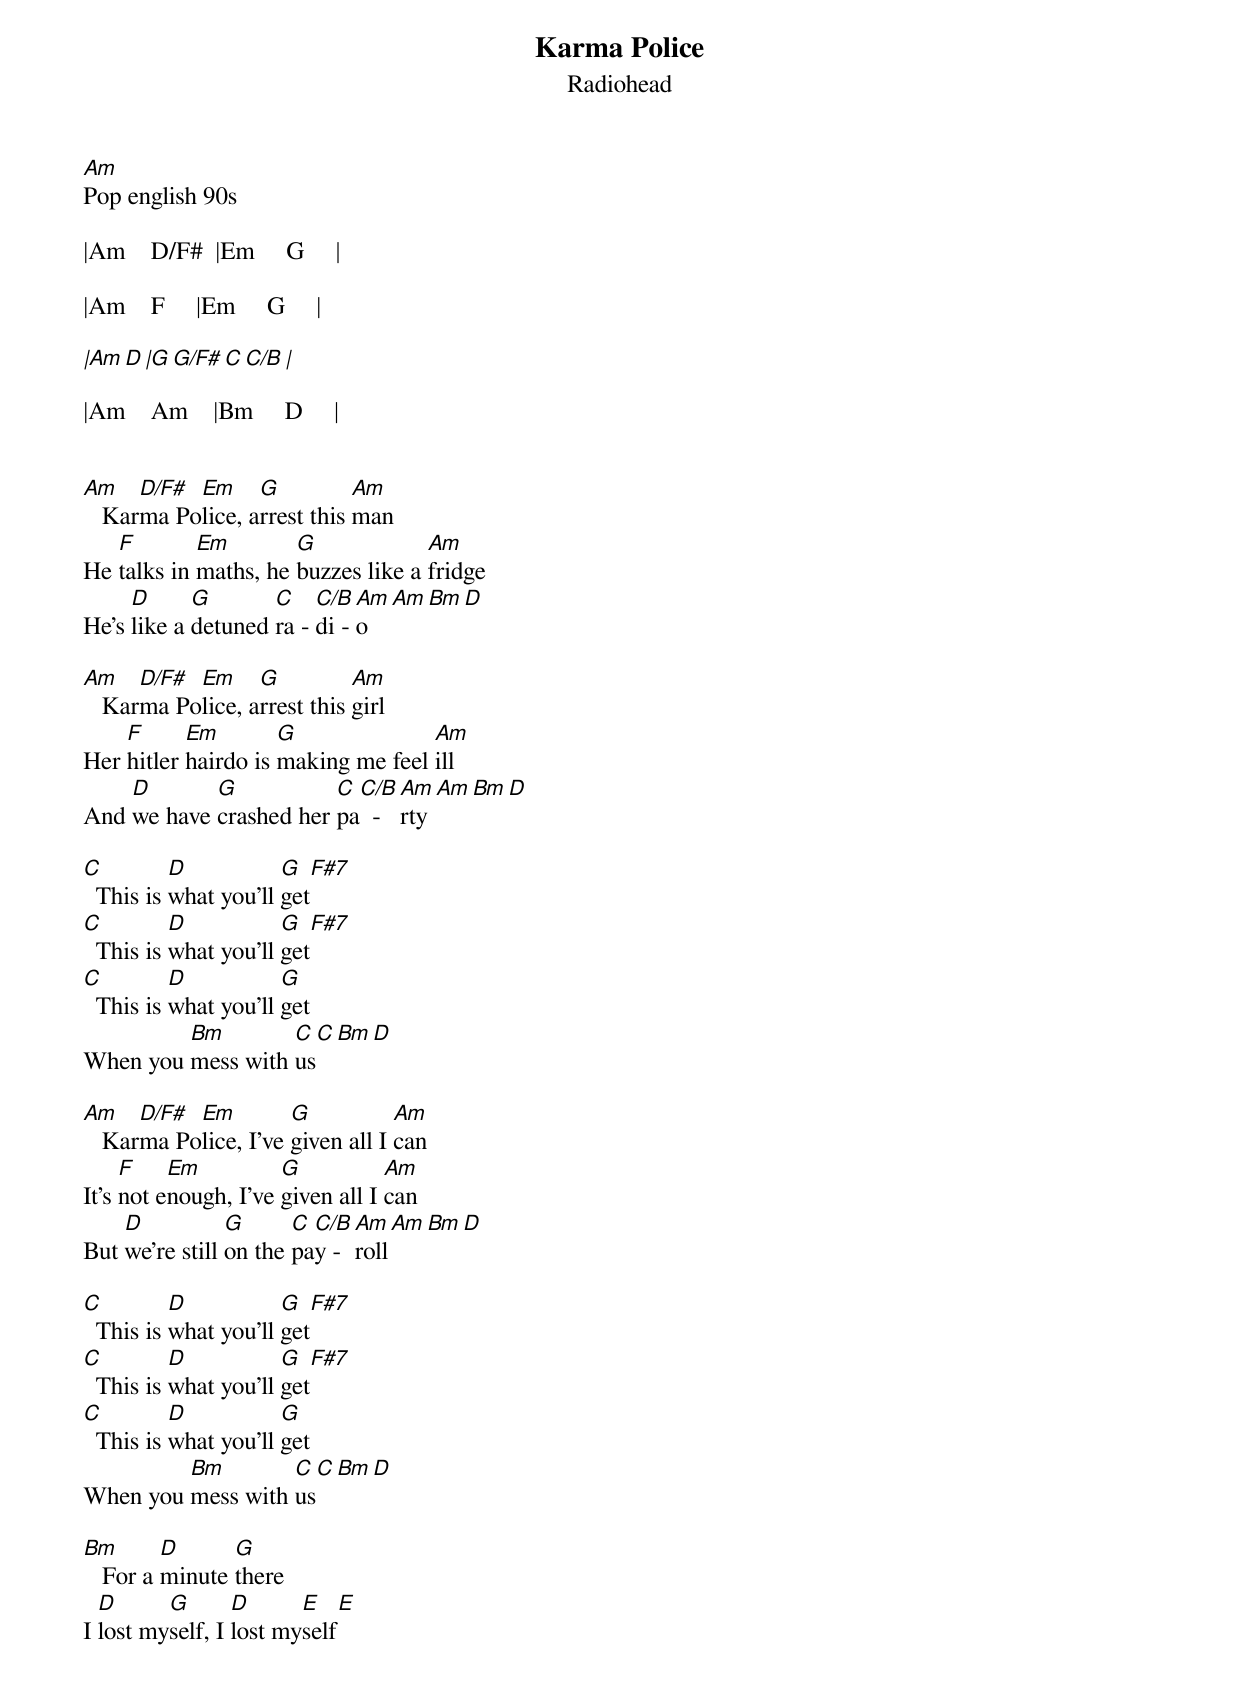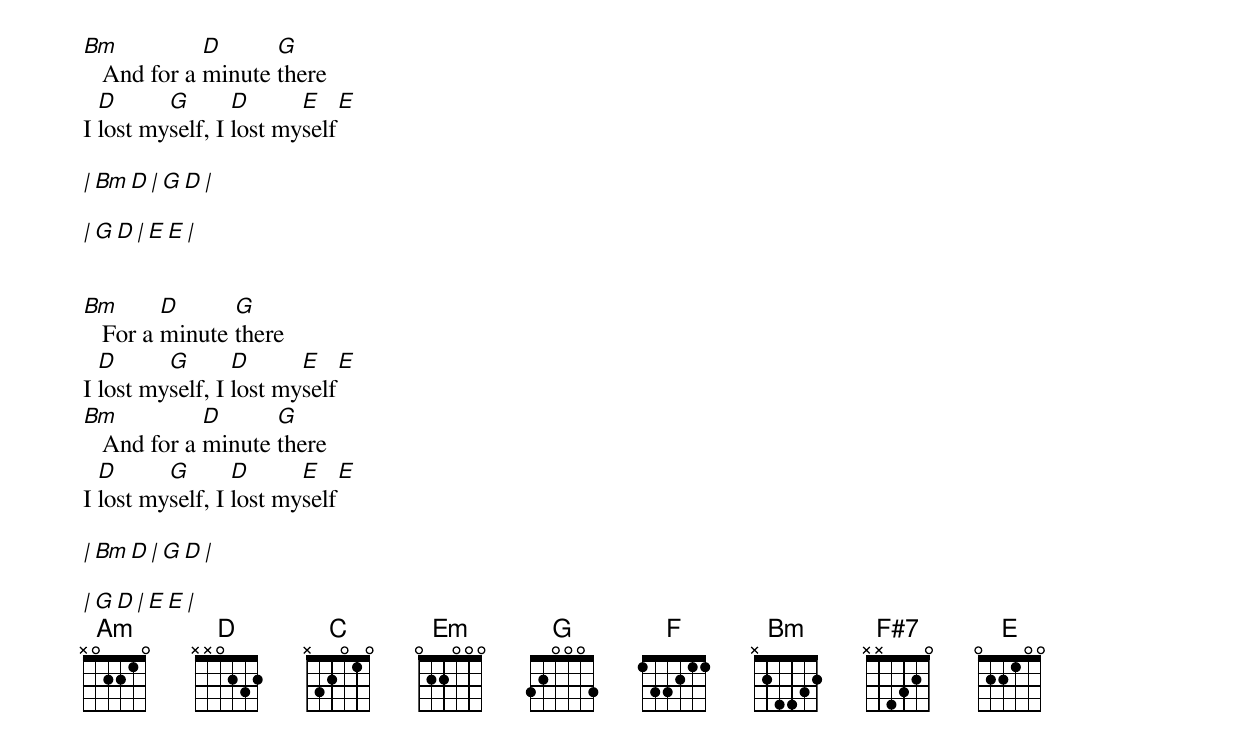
Karma Police
Radiohead
Am
Pop english 90s

|Am    D/F#  |Em     G     |

|Am    F     |Em     G     |

|Am    D     |G G/F# C C/B |

|Am    Am    |Bm     D     |


Am    D/F# Em     G          Am
   Karma Police, arrest this man
   F        Em        G             Am
He talks in maths, he buzzes like a fridge
     D      G       C    C/B  Am   Am   Bm   D
He's like a detuned ra - di - o

Am    D/F# Em     G          Am
   Karma Police, arrest this girl
    F      Em        G              Am
Her hitler hairdo is making me feel ill
    D       G           C C/B  Am   Am   Bm   D
And we have crashed her pa  -  rty

C         D           G   F#7
  This is what you'll get
C         D           G   F#7
  This is what you'll get
C         D           G
  This is what you'll get
         Bm        C   C   Bm  D
When you mess with us

Am    D/F# Em         G           Am
   Karma Police, I've given all I can
     F    Em          G           Am
It's not enough, I've given all I can
    D           G      C C/B Am   Am   Bm    D
But we're still on the pay - roll

C         D           G   F#7
  This is what you'll get
C         D           G   F#7
  This is what you'll get
C         D           G
  This is what you'll get
         Bm        C   C   Bm  D
When you mess with us

Bm       D      G
   For a minute there
  D      G       D      E    E
I lost myself, I lost myself
Bm           D      G
   And for a minute there
  D      G       D      E    E
I lost myself, I lost myself

| Bm D | G D |

| G  D | E E |


Bm       D      G
   For a minute there
  D      G       D      E    E
I lost myself, I lost myself
Bm           D      G
   And for a minute there
  D      G       D      E    E
I lost myself, I lost myself

| Bm D | G D |

| G  D | E E |
